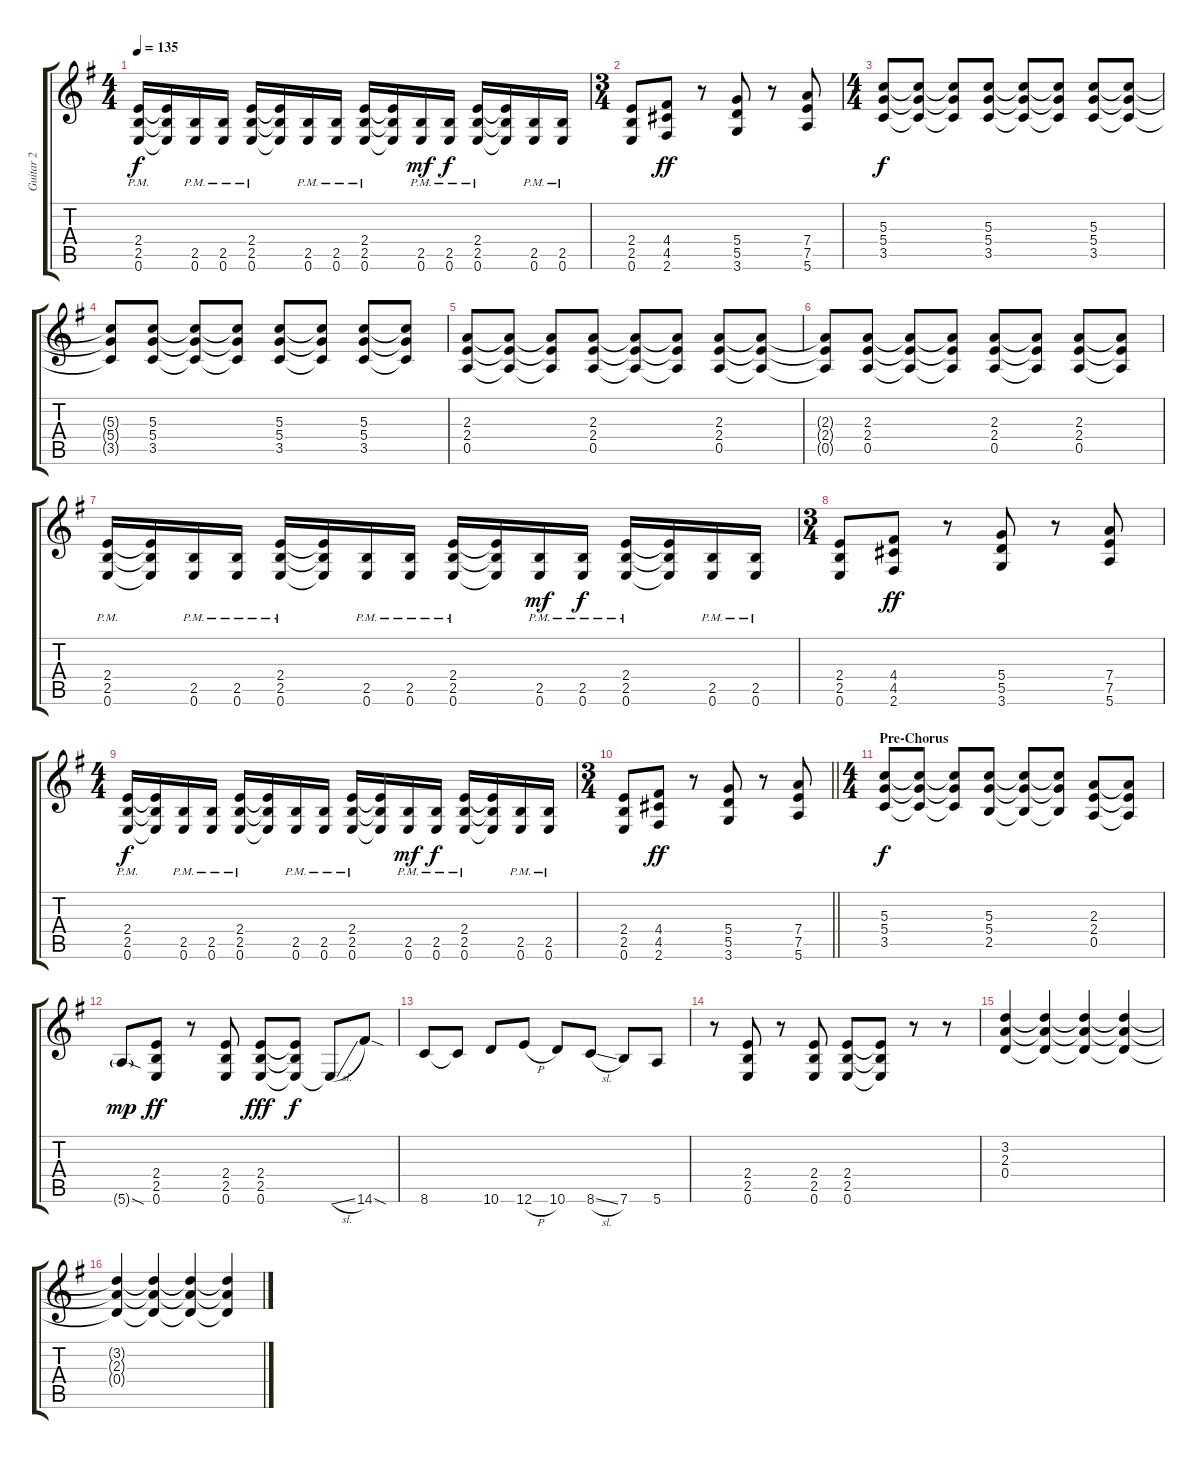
\track ("Guitar 2" "Guitar 2") {instrument overdrivenguitar}
\staff {score tabs}
\tuning (E4 B3 G3 D3 A2 E2) {hide}
\ts (4 4)
\tempo 135
\clef g2
\ks g
(2.4{pm} 2.5{pm} 0.6{pm}).16{dy f} (2.4{t} 2.5{t} 0.6{t}).16 (2.5{pm} 0.6{pm}).16 (2.5{pm} 0.6{pm}).16 (2.4{pm} 2.5{pm} 0.6{pm}).16 (2.4{t} 2.5{t} 0.6{t}).16 (2.5{pm} 0.6{pm}).16 (2.5{pm} 0.6{pm}).16 (2.4{pm} 2.5{pm} 0.6{pm}).16 (2.4{t} 2.5{t} 0.6{t}).16 (2.5{pm} 0.6{pm}).16{dy mf} (2.5{pm} 0.6{pm}).16{dy f} (2.4{pm} 2.5{pm} 0.6{pm}).16 (2.4{t} 2.5{t} 0.6{t}).16 (2.5{pm} 0.6{pm}).16 (2.5{pm} 0.6{pm}).16 |
\ts (3 4)
(2.4 2.5 0.6).8 (4.4 4.5 2.6).8{dy ff} r.8 (5.4 5.5 3.6).8 r.8 (7.4 7.5 5.6).8 |
\ts (4 4)
(5.3 5.4 3.5).8{dy f} (5.3{t} 5.4{t} 3.5{t}).8 (5.3{t} 5.4{t} 3.5{t}).8 (5.3 5.4 3.5).8 (5.3{t} 5.4{t} 3.5{t}).8 (5.3{t} 5.4{t} 3.5{t}).8 (5.3 5.4 3.5).8 (5.3{t} 5.4{t} 3.5{t}).8 |
(5.3{t} 5.4{t} 3.5{t}).8 (5.3 5.4 3.5).8 (5.3{t} 5.4{t} 3.5{t}).8 (5.3{t} 5.4{t} 3.5{t}).8 (5.3 5.4 3.5).8 (5.3{t} 5.4{t} 3.5{t}).8 (5.3 5.4 3.5).8 (5.3{t} 5.4{t} 3.5{t}).8 |
(2.3 2.4 0.5).8 (2.3{t} 2.4{t} 0.5{t}).8 (2.3{t} 2.4{t} 0.5{t}).8 (2.3 2.4 0.5).8 (2.3{t} 2.4{t} 0.5{t}).8 (2.3{t} 2.4{t} 0.5{t}).8 (2.3 2.4 0.5).8 (2.3{t} 2.4{t} 0.5{t}).8 |
(2.3{t} 2.4{t} 0.5{t}).8 (2.3 2.4 0.5).8 (2.3{t} 2.4{t} 0.5{t}).8 (2.3{t} 2.4{t} 0.5{t}).8 (2.3 2.4 0.5).8 (2.3{t} 2.4{t} 0.5{t}).8 (2.3 2.4 0.5).8 (2.3{t} 2.4{t} 0.5{t}).8 |
(2.4{pm} 2.5{pm} 0.6{pm}).16 (2.4{t} 2.5{t} 0.6{t}).16 (2.5{pm} 0.6{pm}).16 (2.5{pm} 0.6{pm}).16 (2.4{pm} 2.5{pm} 0.6{pm}).16 (2.4{t} 2.5{t} 0.6{t}).16 (2.5{pm} 0.6{pm}).16 (2.5{pm} 0.6{pm}).16 (2.4{pm} 2.5{pm} 0.6{pm}).16 (2.4{t} 2.5{t} 0.6{t}).16 (2.5{pm} 0.6{pm}).16{dy mf} (2.5{pm} 0.6{pm}).16{dy f} (2.4{pm} 2.5{pm} 0.6{pm}).16 (2.4{t} 2.5{t} 0.6{t}).16 (2.5{pm} 0.6{pm}).16 (2.5{pm} 0.6{pm}).16 |
\ts (3 4)
(2.4 2.5 0.6).8 (4.4 4.5 2.6).8{dy ff} r.8 (5.4 5.5 3.6).8 r.8 (7.4 7.5 5.6).8 |
\ts (4 4)
(2.4{pm} 2.5{pm} 0.6{pm}).16{dy f} (2.4{t} 2.5{t} 0.6{t}).16 (2.5{pm} 0.6{pm}).16 (2.5{pm} 0.6{pm}).16 (2.4{pm} 2.5{pm} 0.6{pm}).16 (2.4{t} 2.5{t} 0.6{t}).16 (2.5{pm} 0.6{pm}).16 (2.5{pm} 0.6{pm}).16 (2.4{pm} 2.5{pm} 0.6{pm}).16 (2.4{t} 2.5{t} 0.6{t}).16 (2.5{pm} 0.6{pm}).16{dy mf} (2.5{pm} 0.6{pm}).16{dy f} (2.4{pm} 2.5{pm} 0.6{pm}).16 (2.4{t} 2.5{t} 0.6{t}).16 (2.5{pm} 0.6{pm}).16 (2.5{pm} 0.6{pm}).16 |
\ts (3 4)
\barLineRight lightlight
(2.4 2.5 0.6).8 (4.4 4.5 2.6).8{dy ff} r.8 (5.4 5.5 3.6).8 r.8 (7.4 7.5 5.6).8 |
\ts (4 4)
\section ("" "Pre-Chorus")
(5.3 5.4 3.5).8{dy f} (5.3{t} 5.4{t} 3.5{t}).8 (5.3{t} 5.4{t} 3.5{t}).8 (5.3 5.4 2.5).8 (5.3{t} 5.4{t} 2.5{t}).8 (5.3{t} 5.4{t} 2.5{t}).8 (2.3 2.4 0.5).8 (2.3{t} 2.4{t} 0.5{t}).8 |
5.6{sod g}.8{dy mp} (2.4 2.5 0.6).8{dy ff} r.8 (2.4 2.5 0.6).8 (2.4 2.5 0.6).8{dy fff} (2.4{t} 2.5{t} 0.6{t}).8{dy f} 0.6{sl t}.8 14.6{sod}.8 |
8.6.8 8.6{t}.8 10.6.8 12.6{h}.8 10.6.8 8.6{sl}.8 7.6.8 5.6.8 |
r.8 (2.4 2.5 0.6).8 r.8 (2.4 2.5 0.6).8 (2.4 2.5 0.6).8 (2.4{t} 2.5{t} 0.6{t}).8 r.8 r.8 |
(3.2 2.3 0.4).4 (3.2{t} 2.3{t} 0.4{t}).4 (3.2{t} 2.3{t} 0.4{t}).4 (3.2{t} 2.3{t} 0.4{t}).4 |
(3.2{t} 2.3{t} 0.4{t}).4 (3.2{t} 2.3{t} 0.4{t}).4 (3.2{t} 2.3{t} 0.4{t}).4 (3.2{t} 2.3{t} 0.4{t}).4
